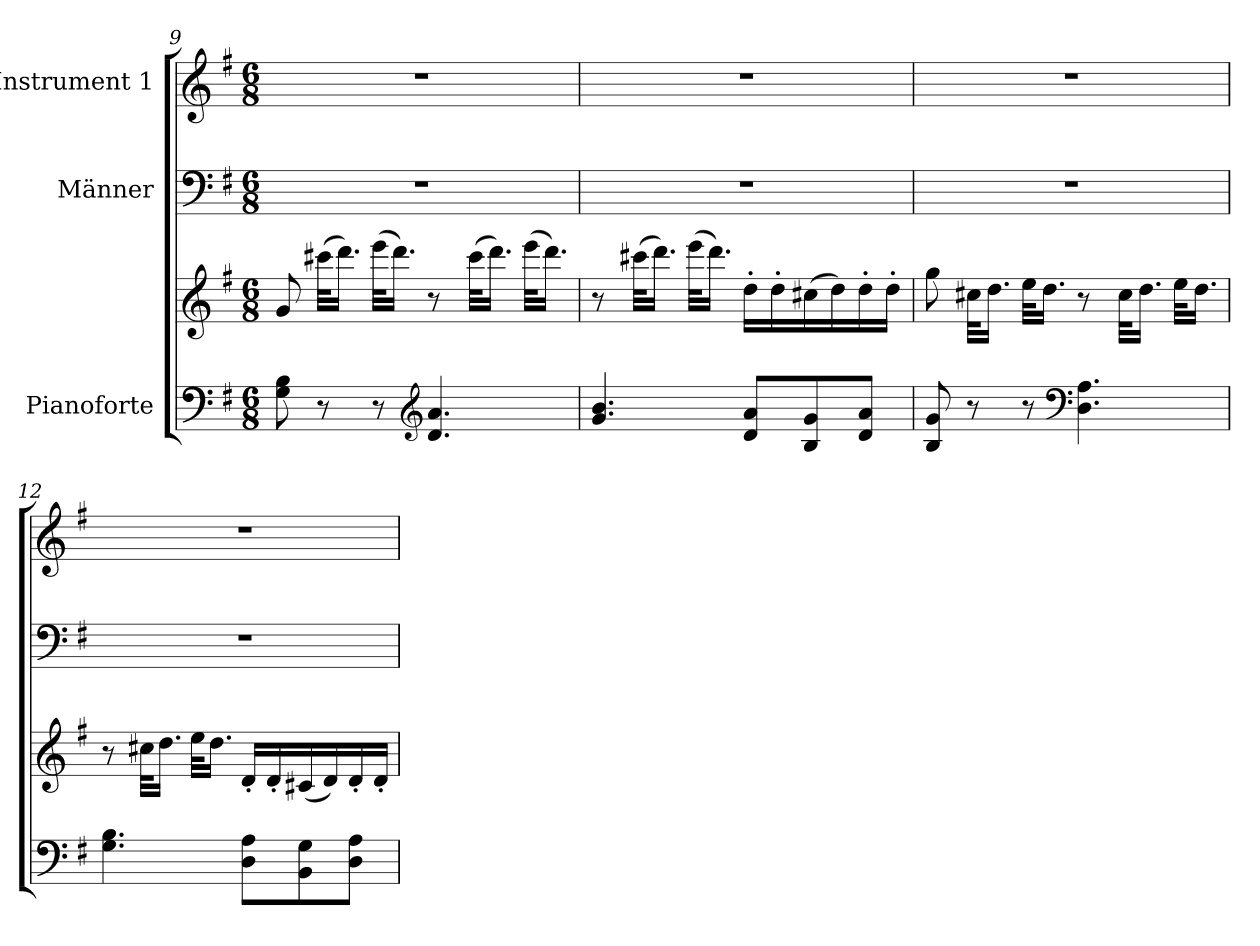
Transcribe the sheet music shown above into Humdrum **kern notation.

**kern	**kern	**kern	**kern
*part3	*part3	*part2	*part1
*staff4	*staff3	*staff2	*staff1
*I"Pianoforte	*	*I"Männer	*I"Instrument 1
*clefF4	*clefG2	*clefF4	*clefG2
*k[f#]	*k[f#]	*k[f#]	*k[f#]
*G:	*G:	*G:	*G:
*M6/8	*M6/8	*M6/8	*M6/8
=9	=9	=9	=9
8G\ 8B\	8g/	2.r	2.r
8r	(<32ccc#X\KLL	.	.
.	16.ddd\JJ)	.	.
8r	(<32eee\KLL	.	.
.	16.ddd\JJ)	.	.
*clefG2	*	*	*
4.d/ 4.a/	8r	.	.
.	(<32ccc#\KLL	.	.
.	16.ddd\JJ)	.	.
.	(<32eee\KLL	.	.
.	16.ddd\JJ)	.	.
!!LO:LB:g=z
=10	=10	=10	=10
4.g/ 4.b/	8r	2.r	2.r
.	(<32ccc#X\KLL	.	.
.	16.ddd\JJ)	.	.
.	(<32eee\KLL	.	.
.	16.ddd\JJ)	.	.
8d/ 8a/L	16dd'\LL	.	.
.	16dd'\	.	.
8B/ 8g/	(>16cc#X\	.	.
.	16dd\)	.	.
8d/ 8a/J	16dd'\	.	.
.	16dd'\JJ	.	.
=11	=11	=11	=11
8B/ 8g/	8gg\	2.r	2.r
8r	32cc#X\KLL	.	.
.	16.dd\JJ	.	.
8r	32ee\KLL	.	.
.	16.dd\JJ	.	.
*clefF4	*	*	*
4.D\ 4.A\	8r	.	.
.	32cc#\KLL	.	.
.	16.dd\JJ	.	.
.	32ee\KLL	.	.
.	16.dd\JJ	.	.
=12	=12	=12	=12
4.G\ 4.B\	8r	2.r	2.r
.	32cc#X\KLL	.	.
.	16.dd\JJ	.	.
.	32ee\KLL	.	.
.	16.dd\JJ	.	.
8D\ 8A\L	16d'/LL	.	.
.	16d'/	.	.
8BB\ 8G\	(<16c#X/	.	.
.	16d/)	.	.
8D\ 8A\J	16d'/	.	.
.	16d'/JJ	.	.
=	=	=	=
*-	*-	*-	*-
